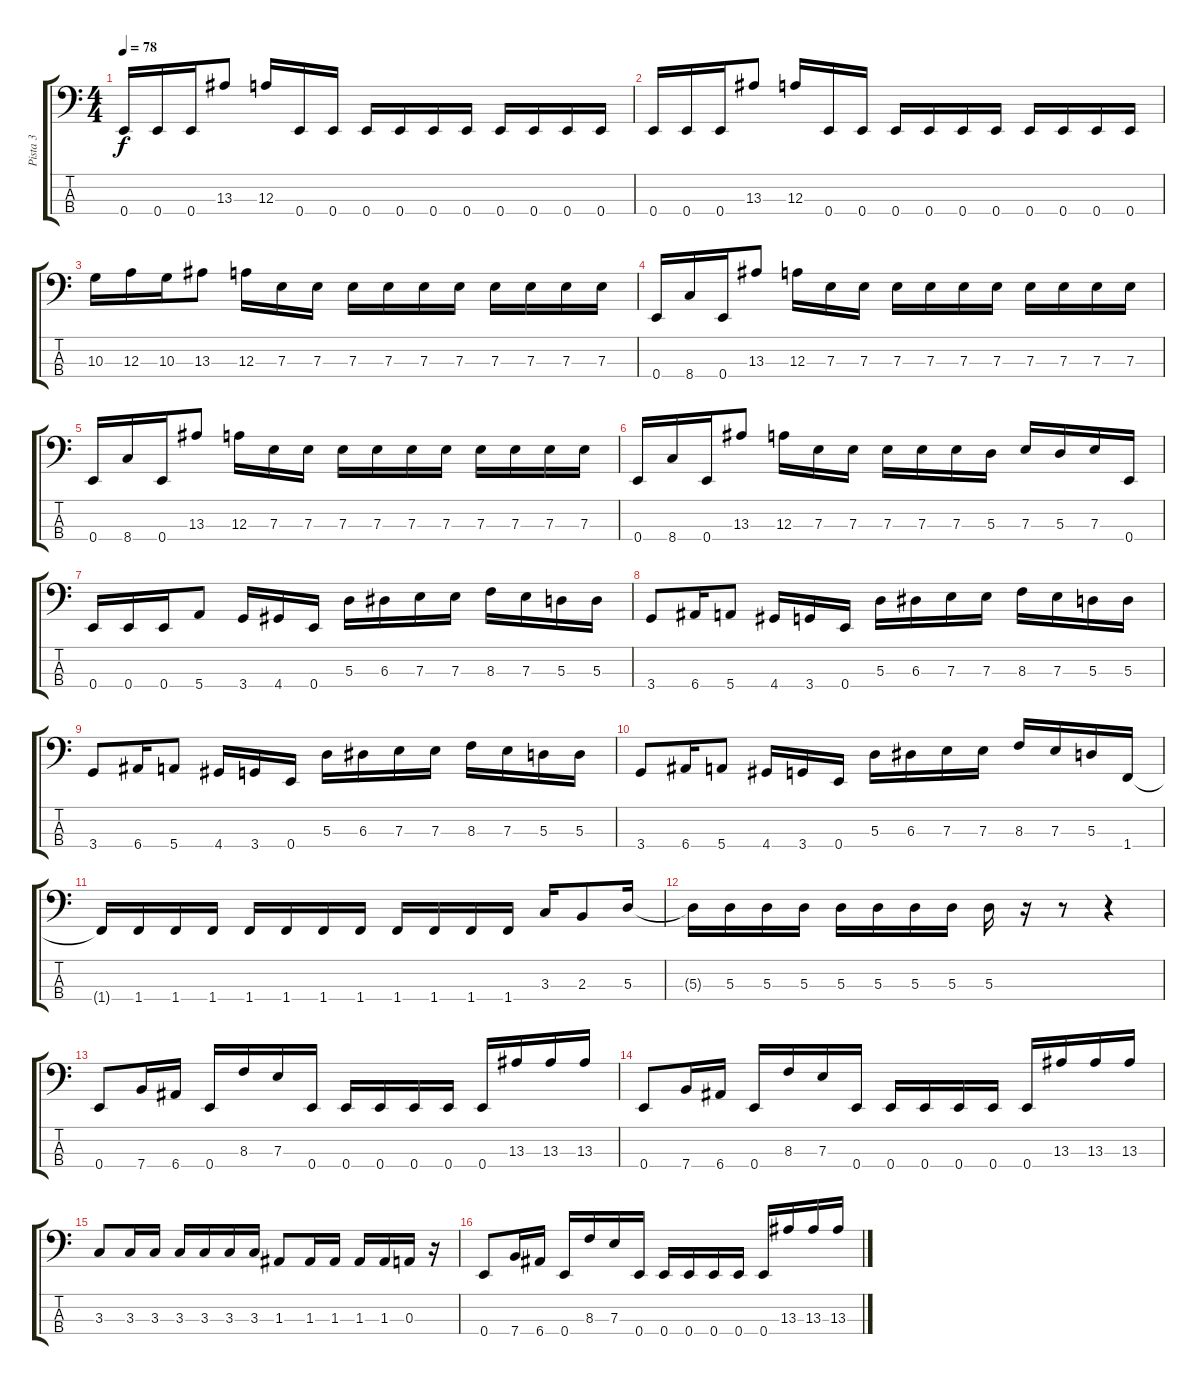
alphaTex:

\track ("Pista 3" "Pista 3") {instrument electricbassfinger}
\staff {score tabs}
\tuning (G2 D2 A1 E1) {hide}
\ts (4 4)
\tempo 78
\clef f4
\ks c
0.4.16{dy f} 0.4.16 0.4.16 13.3.8 12.3.16 0.4.16 0.4.16 0.4.16 0.4.16 0.4.16 0.4.16 0.4.16 0.4.16 0.4.16 0.4.16 |
0.4.16 0.4.16 0.4.16 13.3.8 12.3.16 0.4.16 0.4.16 0.4.16 0.4.16 0.4.16 0.4.16 0.4.16 0.4.16 0.4.16 0.4.16 |
10.3.16 12.3.16 10.3.16 13.3.8 12.3.16 7.3.16 7.3.16 7.3.16 7.3.16 7.3.16 7.3.16 7.3.16 7.3.16 7.3.16 7.3.16 |
0.4.16 8.4.16 0.4.16 13.3.8 12.3.16 7.3.16 7.3.16 7.3.16 7.3.16 7.3.16 7.3.16 7.3.16 7.3.16 7.3.16 7.3.16 |
0.4.16 8.4.16 0.4.16 13.3.8 12.3.16 7.3.16 7.3.16 7.3.16 7.3.16 7.3.16 7.3.16 7.3.16 7.3.16 7.3.16 7.3.16 |
0.4.16 8.4.16 0.4.16 13.3.8 12.3.16 7.3.16 7.3.16 7.3.16 7.3.16 7.3.16 5.3.16 7.3.16 5.3.16 7.3.16 0.4.16 |
0.4.16 0.4.16 0.4.16 5.4.8 3.4.16 4.4.16 0.4.16 5.3.16 6.3.16 7.3.16 7.3.16 8.3.16 7.3.16 5.3.16 5.3.16 |
3.4.8 6.4.16 5.4.8 4.4.16 3.4.16 0.4.16 5.3.16 6.3.16 7.3.16 7.3.16 8.3.16 7.3.16 5.3.16 5.3.16 |
3.4.8 6.4.16 5.4.8 4.4.16 3.4.16 0.4.16 5.3.16 6.3.16 7.3.16 7.3.16 8.3.16 7.3.16 5.3.16 5.3.16 |
3.4.8 6.4.16 5.4.8 4.4.16 3.4.16 0.4.16 5.3.16 6.3.16 7.3.16 7.3.16 8.3.16 7.3.16 5.3.16 1.4.16 |
1.4{t}.16 1.4.16 1.4.16 1.4.16 1.4.16 1.4.16 1.4.16 1.4.16 1.4.16 1.4.16 1.4.16 1.4.16 3.3.16 2.3.8 5.3.16 |
5.3{t}.16 5.3.16 5.3.16 5.3.16 5.3.16 5.3.16 5.3.16 5.3.16 5.3.16 r.16 r.8 r.4 |
0.4.8 7.4.16 6.4.16 0.4.16 8.3.16 7.3.16 0.4.16 0.4.16 0.4.16 0.4.16 0.4.16 0.4.16 13.3.16 13.3.16 13.3.16 |
0.4.8 7.4.16 6.4.16 0.4.16 8.3.16 7.3.16 0.4.16 0.4.16 0.4.16 0.4.16 0.4.16 0.4.16 13.3.16 13.3.16 13.3.16 |
3.3.8 3.3.16 3.3.16 3.3.16 3.3.16 3.3.16 3.3.16 1.3.8 1.3.16 1.3.16 1.3.16 1.3.16 0.3.16 r.16 |
0.4.8 7.4.16 6.4.16 0.4.16 8.3.16 7.3.16 0.4.16 0.4.16 0.4.16 0.4.16 0.4.16 0.4.16 13.3.16 13.3.16 13.3.16
